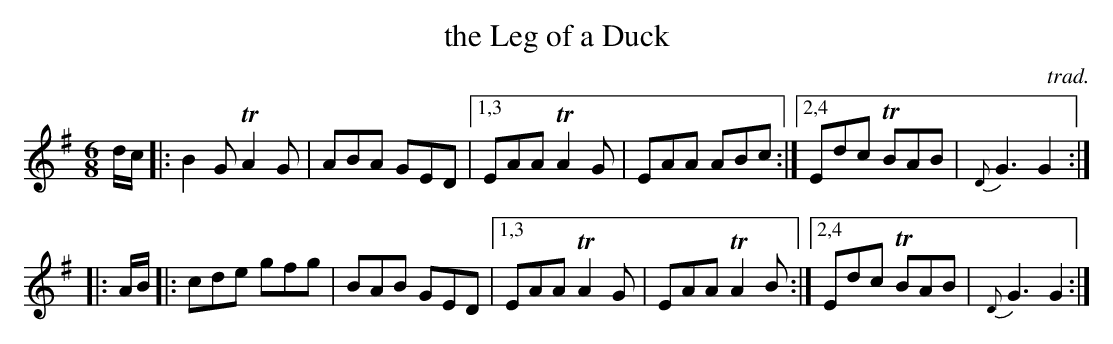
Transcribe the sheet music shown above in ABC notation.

X:1
T: the Leg of a Duck
C: trad.
M: 6/8
L: 1/8
K: G
d/c/ \
|:   B2G TA2G | ABA GED |\
[1,3 EAA TA2G | EAA ABc :|\
[2,4 Edc TBAB | {D}G3 G2 :|
|: A/B/ \
|:   cde gfg | BAB GED |\
[1,3 EAA TA2G | EAA TA2B :|\
[2,4 Edc TBAB | {D}G3 G2 :|
